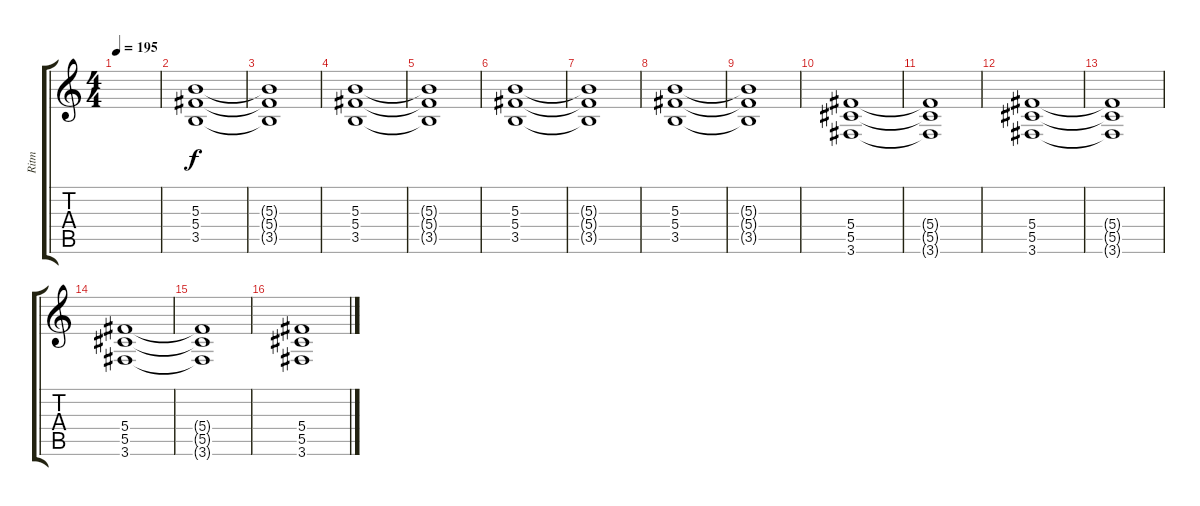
\track ("Ritm" "Ritm") {instrument distortionguitar}
\staff {score tabs}
\tuning (Eb4 Bb3 Gb3 Db3 Ab2 Eb2) {hide}
\ts (4 4)
\tempo 195
\clef g2
\ks c
|
(5.3 5.4 3.5).1 |
(5.3{t} 5.4{t} 3.5{t}).1 |
(5.3 5.4 3.5).1 |
(5.3{t} 5.4{t} 3.5{t}).1 |
(5.3 5.4 3.5).1 |
(5.3{t} 5.4{t} 3.5{t}).1 |
(5.3 5.4 3.5).1 |
(5.3{t} 5.4{t} 3.5{t}).1 |
(5.4 5.5 3.6).1 |
(5.4{t} 5.5{t} 3.6{t}).1 |
(5.4 5.5 3.6).1 |
(5.4{t} 5.5{t} 3.6{t}).1 |
(5.4 5.5 3.6).1 |
(5.4{t} 5.5{t} 3.6{t}).1 |
(5.4 5.5 3.6).1
